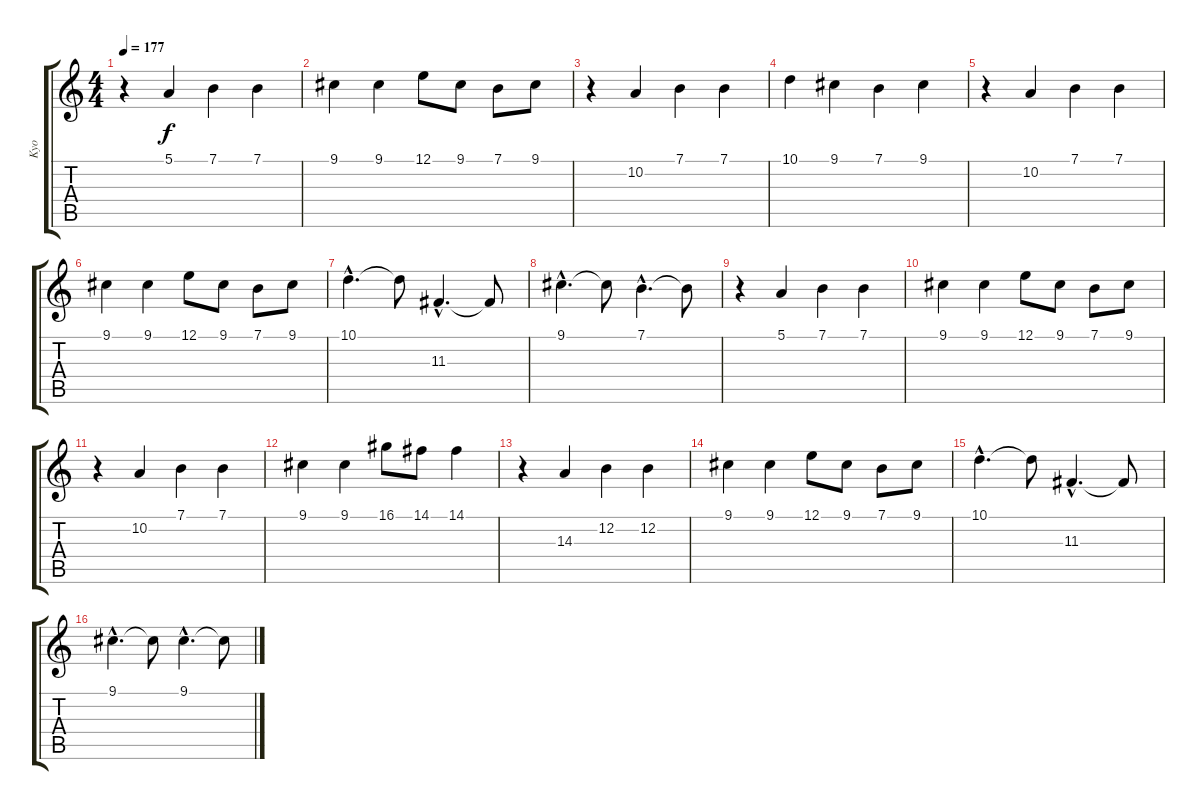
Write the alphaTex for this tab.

\track ("Kyo" "Kyo") {instrument stringensemble1}
\staff {score tabs}
\tuning (E4 B3 G3 D3 A2 E2) {hide}
\ts (4 4)
\tempo 177
\clef g2
\ks c
r.4{dy f} 5.1.4 7.1.4 7.1.4 |
9.1.4 9.1.4 12.1.8 9.1.8 7.1.8 9.1.8 |
r.4 10.2.4 7.1.4 7.1.4 |
10.1.4 9.1.4 7.1.4 9.1.4 |
r.4 10.2.4 7.1.4 7.1.4 |
9.1.4 9.1.4 12.1.8 9.1.8 7.1.8 9.1.8 |
10.1{hac}.4{d} 10.1{t}.8 11.3{hac}.4{d} 11.3{t}.8 |
9.1{hac}.4{d} 9.1{t}.8 7.1{hac}.4{d} 7.1{t}.8 |
r.4 5.1.4 7.1.4 7.1.4 |
9.1.4 9.1.4 12.1.8 9.1.8 7.1.8 9.1.8 |
r.4 10.2.4 7.1.4 7.1.4 |
9.1.4 9.1.4 16.1.8 14.1.8 14.1.4 |
r.4 14.3.4 12.2.4 12.2.4 |
9.1.4 9.1.4 12.1.8 9.1.8 7.1.8 9.1.8 |
10.1{hac}.4{d} 10.1{t}.8 11.3{hac}.4{d} 11.3{t}.8 |
9.1{hac}.4{d} 9.1{t}.8 9.1{hac}.4{d} 9.1{t}.8
